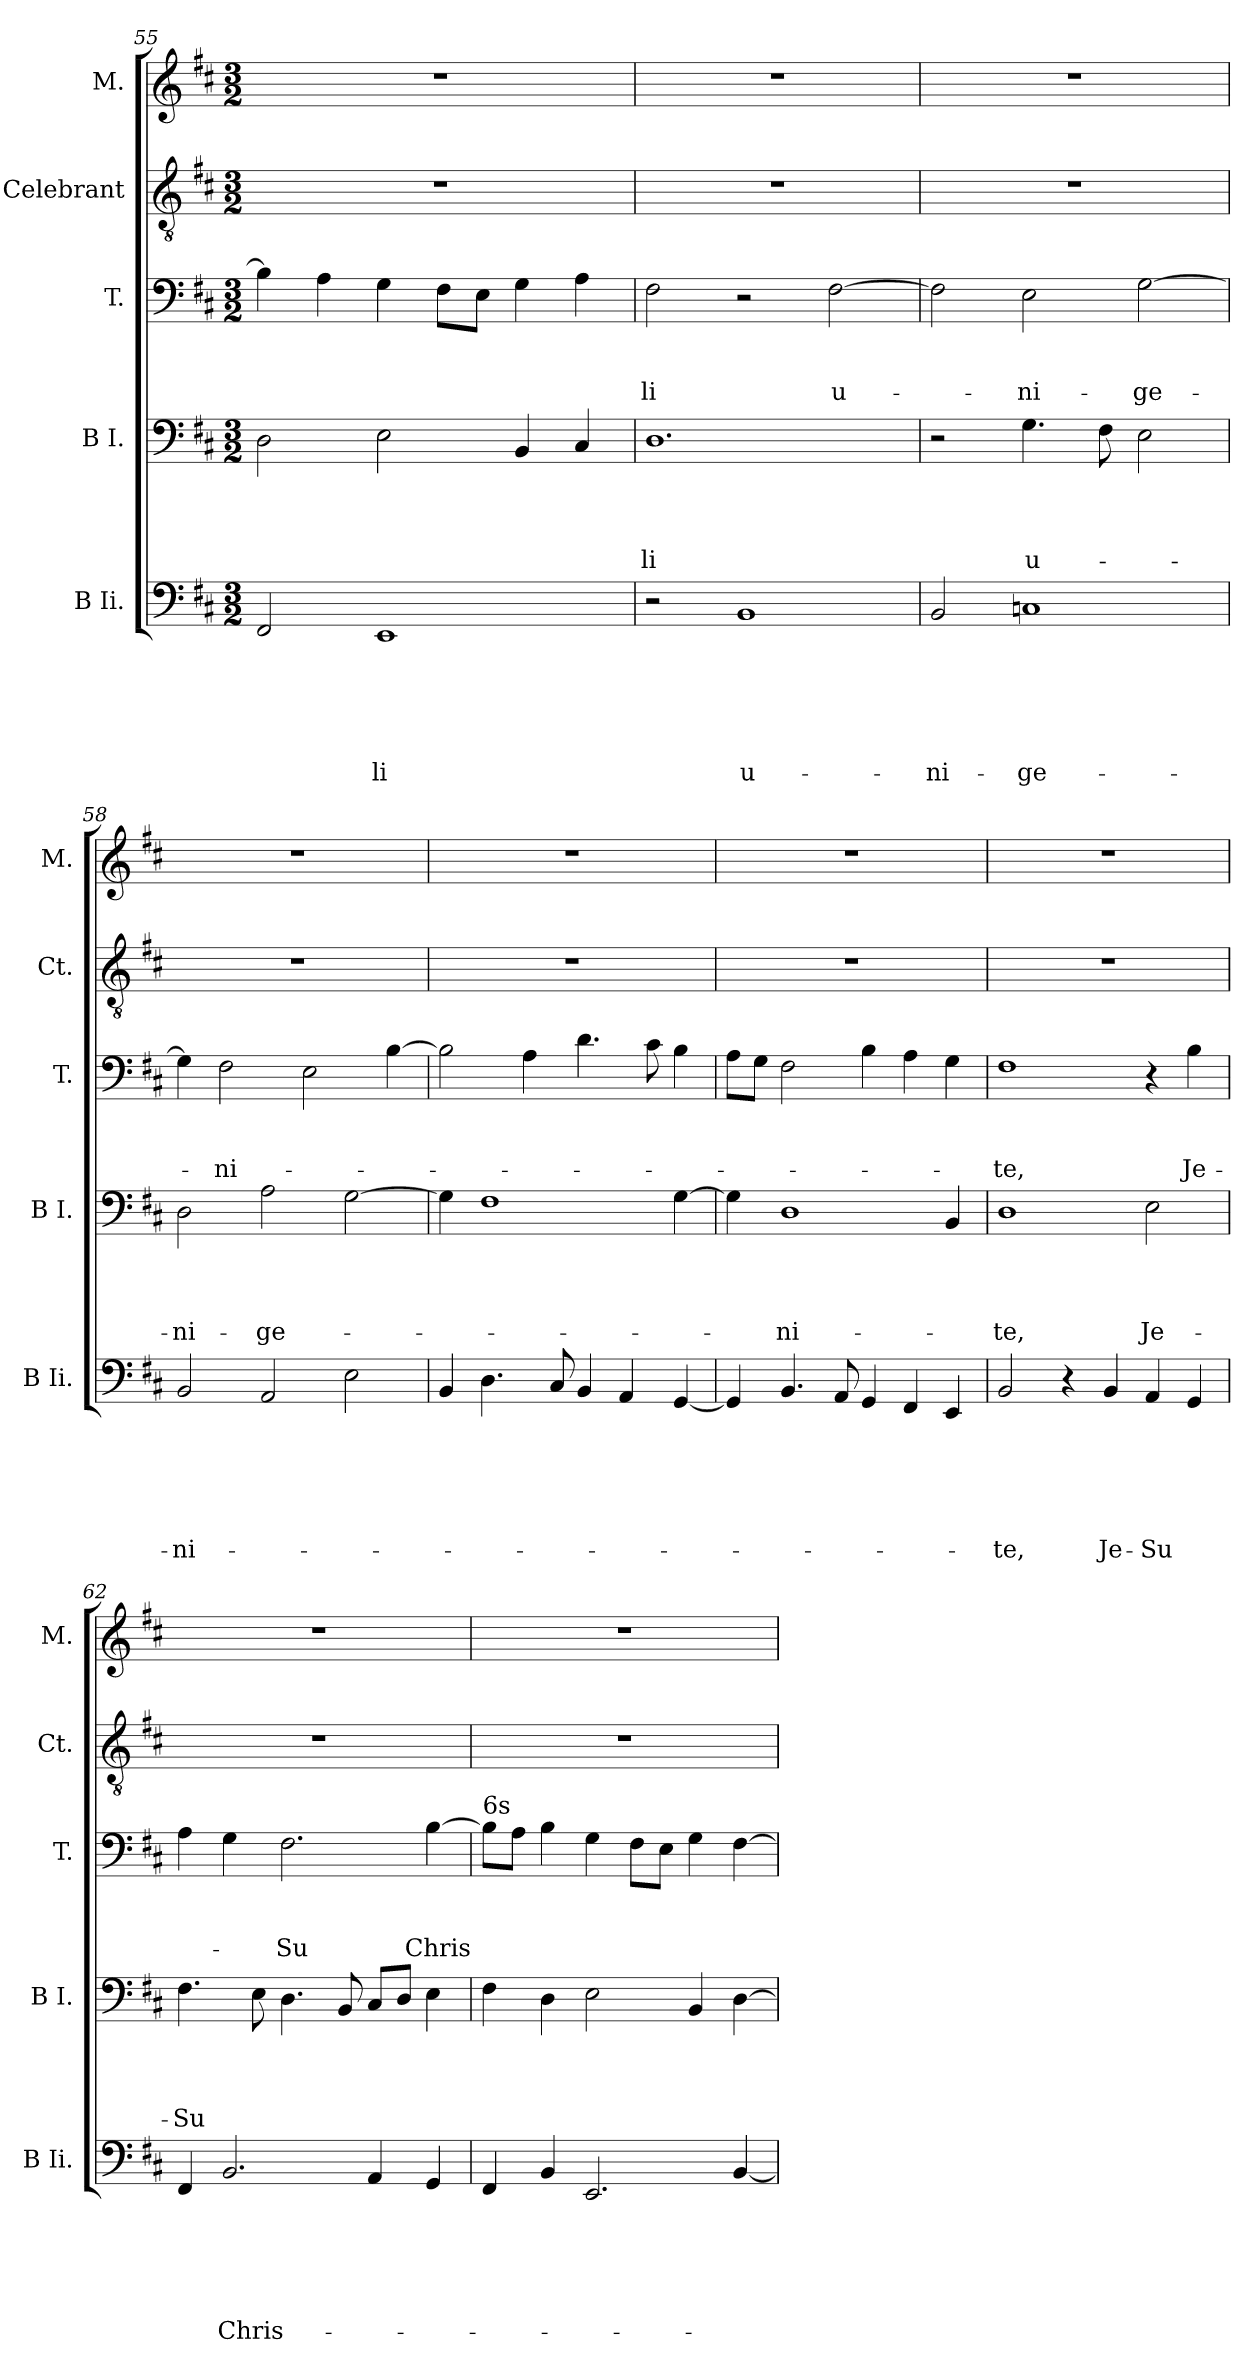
**kern	**text	**text	**text	**text	**text	**text	**kern	**text	**text	**text	**text	**kern	**text	**text	**text	**kern	**kern
*part5	*part5	*part5	*part5	*part5	*part5	*part5	*part4	*part4	*part4	*part4	*part4	*part3	*part3	*part3	*part3	*part2	*part1
*staff5	*staff5	*staff5	*staff5	*staff5	*staff5	*staff5	*staff4	*staff4	*staff4	*staff4	*staff4	*staff3	*staff3	*staff3	*staff3	*staff2	*staff1
*I"B Ii.	*	*	*	*	*	*	*I"B I.	*	*	*	*	*I"T.	*	*	*	*I"Celebrant	*I"M.
*I'B Ii.	*	*	*	*	*	*	*I'B I.	*	*	*	*	*I'T.	*	*	*	*I'Ct.	*I'M.
*clefF4	*	*	*	*	*	*	*clefF4	*	*	*	*	*clefF4	*	*	*	*clefGv2	*clefG2
*k[f#c#]	*	*	*	*	*	*	*k[f#c#]	*	*	*	*	*k[f#c#]	*	*	*	*k[f#c#]	*k[f#c#]
*D:	*	*	*	*	*	*	*D:	*	*	*	*	*D:	*	*	*	*D:	*D:
*M3/2	*	*	*	*	*	*	*M3/2	*	*	*	*	*M3/2	*	*	*	*M3/2	*M3/2
=55	=55	=55	=55	=55	=55	=55	=55	=55	=55	=55	=55	=55	=55	=55	=55	=55	=55
2FF#/	.	.	.	.	.	.	2D\	.	.	.	.	4B\]	.	.	.	1.r	1.r
.	.	.	.	.	.	.	.	.	.	.	.	4A\	.	.	.	.	.
!	!	!	!	!	!	!LO:LY:b	!	!	!	!	!	!	!	!	!	!	!
1EE	.	.	.	.	.	-li	2E\	.	.	.	.	4G\	.	.	.	.	.
.	.	.	.	.	.	.	.	.	.	.	.	8F#\L	.	.	.	.	.
.	.	.	.	.	.	.	.	.	.	.	.	8E\J	.	.	.	.	.
.	.	.	.	.	.	.	4BB/	.	.	.	.	4G\	.	.	.	.	.
.	.	.	.	.	.	.	4C#/	.	.	.	.	4A\	.	.	.	.	.
=56	=56	=56	=56	=56	=56	=56	=56	=56	=56	=56	=56	=56	=56	=56	=56	=56	=56
!	!	!	!	!	!	!	!	!	!	!	!LO:LY:b	!	!	!	!LO:LY:b	!	!
2r	.	.	.	.	.	.	1.D	.	.	.	-li	2F#\	.	.	-li	1.r	1.r
!	!	!	!	!	!	!LO:LY:b	!	!	!	!	!	!	!	!	!	!	!
1BB	.	.	.	.	.	u-	.	.	.	.	.	2r	.	.	.	.	.
!	!	!	!	!	!	!	!	!	!	!	!	!	!	!	!LO:LY:b	!	!
.	.	.	.	.	.	.	.	.	.	.	.	[>2F#\	.	.	u-	.	.
=57	=57	=57	=57	=57	=57	=57	=57	=57	=57	=57	=57	=57	=57	=57	=57	=57	=57
!	!	!	!	!	!	!LO:LY:b	!	!	!	!	!	!	!	!	!	!	!
2BB/	.	.	.	.	.	-ni-	2r	.	.	.	.	2F#\]	.	.	.	1.r	1.r
!	!	!	!	!	!	!LO:LY:b	!	!	!	!	!LO:LY:b	!	!	!	!LO:LY:b	!	!
1Cn	.	.	.	.	.	-ge-	4.G\	.	.	.	u-	2E\	.	.	-ni-	.	.
.	.	.	.	.	.	.	8F#\	.	.	.	.	.	.	.	.	.	.
!	!	!	!	!	!	!	!	!	!	!	!	!	!	!	!LO:LY:b	!	!
.	.	.	.	.	.	.	2E\	.	.	.	.	[<2G\	.	.	-ge-	.	.
!!LO:LB:g=z
=58	=58	=58	=58	=58	=58	=58	=58	=58	=58	=58	=58	=58	=58	=58	=58	=58	=58
!	!	!	!	!	!	!LO:LY:b	!	!	!	!	!LO:LY:b	!	!	!	!	!	!
2BB/	.	.	.	.	.	-ni-	2D\	.	.	.	-ni-	4G\]	.	.	.	1.r	1.r
!	!	!	!	!	!	!	!	!	!	!	!	!	!	!	!LO:LY:b	!	!
.	.	.	.	.	.	.	.	.	.	.	.	2F#\	.	.	-ni-	.	.
!	!	!	!	!	!	!	!	!	!	!	!LO:LY:b	!	!	!	!	!	!
2AA/	.	.	.	.	.	.	2A\	.	.	.	-ge-	.	.	.	.	.	.
.	.	.	.	.	.	.	.	.	.	.	.	2E\	.	.	.	.	.
2E\	.	.	.	.	.	.	[>2G\	.	.	.	.	.	.	.	.	.	.
.	.	.	.	.	.	.	.	.	.	.	.	[>4B\	.	.	.	.	.
=59	=59	=59	=59	=59	=59	=59	=59	=59	=59	=59	=59	=59	=59	=59	=59	=59	=59
4BB/	.	.	.	.	.	.	4G\]	.	.	.	.	2B\]	.	.	.	1.r	1.r
4.D\	.	.	.	.	.	.	1F#	.	.	.	.	.	.	.	.	.	.
.	.	.	.	.	.	.	.	.	.	.	.	4A\	.	.	.	.	.
8C#/	.	.	.	.	.	.	.	.	.	.	.	.	.	.	.	.	.
4BB/	.	.	.	.	.	.	.	.	.	.	.	4.d\	.	.	.	.	.
4AA/	.	.	.	.	.	.	.	.	.	.	.	.	.	.	.	.	.
.	.	.	.	.	.	.	.	.	.	.	.	8c#\	.	.	.	.	.
[<4GG/	.	.	.	.	.	.	[>4G\	.	.	.	.	4B\	.	.	.	.	.
=60	=60	=60	=60	=60	=60	=60	=60	=60	=60	=60	=60	=60	=60	=60	=60	=60	=60
4GG/]	.	.	.	.	.	.	4G\]	.	.	.	.	8A\L	.	.	.	1.r	1.r
.	.	.	.	.	.	.	.	.	.	.	.	8G\J	.	.	.	.	.
!	!	!	!	!	!	!	!	!	!	!	!LO:LY:b	!	!	!	!	!	!
4.BB/	.	.	.	.	.	.	1D	.	.	.	-ni-	2F#\	.	.	.	.	.
8AA/	.	.	.	.	.	.	.	.	.	.	.	.	.	.	.	.	.
4GG/	.	.	.	.	.	.	.	.	.	.	.	4B\	.	.	.	.	.
4FF#/	.	.	.	.	.	.	.	.	.	.	.	4A\	.	.	.	.	.
4EE/	.	.	.	.	.	.	4BB/	.	.	.	.	4G\	.	.	.	.	.
=61	=61	=61	=61	=61	=61	=61	=61	=61	=61	=61	=61	=61	=61	=61	=61	=61	=61
!	!	!	!	!	!	!LO:LY:b	!	!	!	!	!LO:LY:b	!	!	!	!LO:LY:b	!	!
2BB/	.	.	.	.	.	-te,	1D	.	.	.	-te,	1F#	.	.	-te,	1.r	1.r
4r	.	.	.	.	.	.	.	.	.	.	.	.	.	.	.	.	.
!	!	!	!	!	!	!LO:LY:b	!	!	!	!	!	!	!	!	!	!	!
4BB/	.	.	.	.	.	Je-	.	.	.	.	.	.	.	.	.	.	.
!	!	!	!	!	!	!LO:LY:b	!	!	!	!	!LO:LY:b	!	!	!	!	!	!
4AA/	.	.	.	.	.	-Su	2E\	.	.	.	Je-	4r	.	.	.	.	.
!	!	!	!	!	!	!	!	!	!	!	!	!	!	!	!LO:LY:b	!	!
4GG/	.	.	.	.	.	.	.	.	.	.	.	4B\	.	.	Je-	.	.
=62	=62	=62	=62	=62	=62	=62	=62	=62	=62	=62	=62	=62	=62	=62	=62	=62	=62
!	!	!	!	!	!	!	!	!	!	!	!LO:LY:b	!	!	!	!	!	!
4FF#/	.	.	.	.	.	.	4.F#\	.	.	.	-Su	4A\	.	.	.	1.r	1.r
!	!	!	!	!	!	!LO:LY:b	!	!	!	!	!	!	!	!	!	!	!
2.BB/	.	.	.	.	.	Chris-	.	.	.	.	.	4G\	.	.	.	.	.
.	.	.	.	.	.	.	8E\	.	.	.	.	.	.	.	.	.	.
!	!	!	!	!	!	!	!	!	!	!	!	!	!	!	!LO:LY:b	!	!
.	.	.	.	.	.	.	4.D\	.	.	.	.	2.F#\	.	.	-Su	.	.
.	.	.	.	.	.	.	8BB/	.	.	.	.	.	.	.	.	.	.
4AA/	.	.	.	.	.	.	8C#/L	.	.	.	.	.	.	.	.	.	.
.	.	.	.	.	.	.	8D/J	.	.	.	.	.	.	.	.	.	.
!	!	!	!	!	!	!	!	!	!	!	!	!	!	!	!LO:LY:b	!	!
4GG/	.	.	.	.	.	.	4E\	.	.	.	.	[<4B\	.	.	Chris	.	.
!!LO:LB:g=z
=63	=63	=63	=63	=63	=63	=63	=63	=63	=63	=63	=63	=63	=63	=63	=63	=63	=63
!	!	!	!	!	!	!	!	!	!	!	!	!LO:TX:a:t=6s	!	!	!	!	!
4FF#/	.	.	.	.	.	.	4F#\	.	.	.	.	8B\L]	.	.	.	1.r	1.r
.	.	.	.	.	.	.	.	.	.	.	.	8A\J	.	.	.	.	.
4BB/	.	.	.	.	.	.	4D\	.	.	.	.	4B\	.	.	.	.	.
2.EE/	.	.	.	.	.	.	2E\	.	.	.	.	4G\	.	.	.	.	.
.	.	.	.	.	.	.	.	.	.	.	.	8F#\L	.	.	.	.	.
.	.	.	.	.	.	.	.	.	.	.	.	8E\J	.	.	.	.	.
.	.	.	.	.	.	.	4BB/	.	.	.	.	4G\	.	.	.	.	.
[<4BB/	.	.	.	.	.	.	[>4D\	.	.	.	.	[>4F#\	.	.	.	.	.
=	=	=	=	=	=	=	=	=	=	=	=	=	=	=	=	=	=
*-	*-	*-	*-	*-	*-	*-	*-	*-	*-	*-	*-	*-	*-	*-	*-	*-	*-
